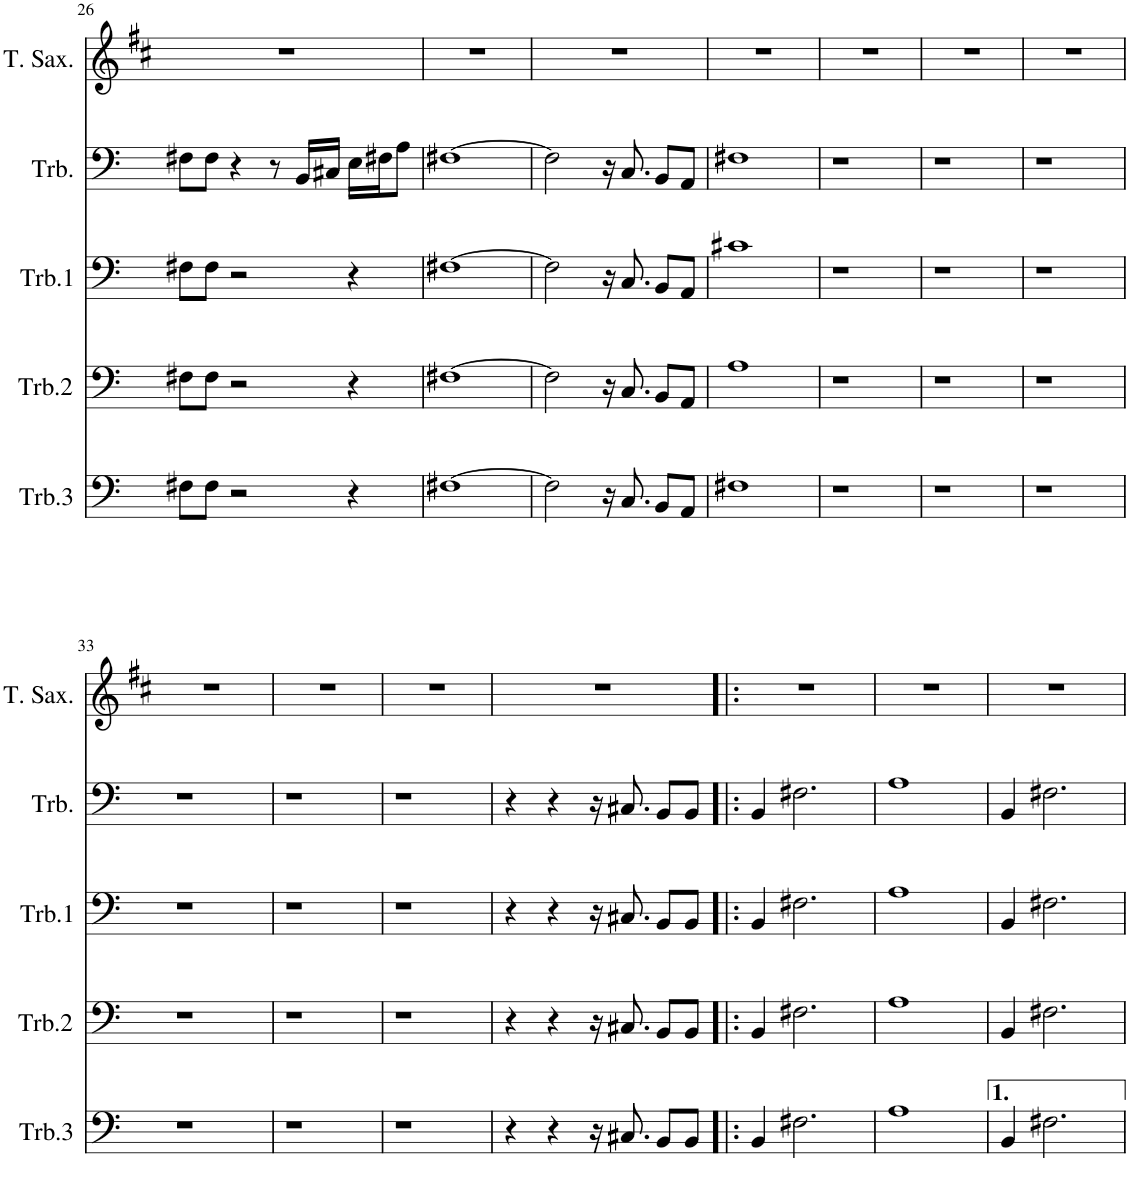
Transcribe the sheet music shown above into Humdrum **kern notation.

**kern	**kern	**kern	**kern	**kern
*part5	*part4	*part3	*part2	*part1
*staff5	*staff4	*staff3	*staff2	*staff1
*I"Trombone 3	*I"Trombone 2	*I"Trombone 1	*I"Trombone	*I"Tenor Saxophone
*I'Trb.3	*I'Trb.2	*I'Trb.1	*I'Trb.	*I'T. Sax.
!!LO:PB:g=z
*clefF4	*clefF4	*clefF4	*clefF4	*clefG2
*	*	*	*	*Trd8c14
*k[]	*k[]	*k[]	*k[]	*k[f#c#]
*M4/4	*M4/4	*M4/4	*M4/4	*M4/4
=26	=26	=26	=26	=26
8F#X\L	8F#X\L	8F#X\L	8F#X\L	1r
8F#\J	8F#\J	8F#\J	8F#\J	.
2r	2r	2r	4r	.
.	.	.	8r	.
.	.	.	16BB/LL	.
.	.	.	16C#X/JJ	.
4r	4r	4r	16E\LL	.
.	.	.	16F#X\J	.
.	.	.	8A\J	.
=27	=27	=27	=27	=27
[1F#X	[1F#X	[1F#X	[1F#X	1r
=28	=28	=28	=28	=28
2F#\]	2F#\]	2F#\]	2F#\]	1r
16r	16r	16r	16r	.
8.C/	8.C/	8.C/	8.C/	.
8BB/L	8BB/L	8BB/L	8BB/L	.
8AA/J	8AA/J	8AA/J	8AA/J	.
=29	=29	=29	=29	=29
1F#X	1A	1c#X	1F#X	1r
=30	=30	=30	=30	=30
1r	1r	1r	1r	1r
=31	=31	=31	=31	=31
1r	1r	1r	1r	1r
=32	=32	=32	=32	=32
1r	1r	1r	1r	1r
!!LO:LB:g=z
=33	=33	=33	=33	=33
1r	1r	1r	1r	1r
=34	=34	=34	=34	=34
1r	1r	1r	1r	1r
=35	=35	=35	=35	=35
1r	1r	1r	1r	1r
=36	=36	=36	=36	=36
4r	4r	4r	4r	1r
4r	4r	4r	4r	.
16r	16r	16r	16r	.
8.C#X/	8.C#X/	8.C#X/	8.C#X/	.
8BB/L	8BB/L	8BB/L	8BB/L	.
8BB/J	8BB/J	8BB/J	8BB/J	.
=37!|:	=37!|:	=37!|:	=37!|:	=37!|:
4BB/	4BB/	4BB/	4BB/	1r
2.F#X\	2.F#X\	2.F#X\	2.F#X\	.
=38	=38	=38	=38	=38
1A	1A	1A	1A	1r
=39	=39	=39	=39	=39
4BB/	4BB/	4BB/	4BB/	1r
2.F#X\	2.F#X\	2.F#X\	2.F#X\	.
=	=	=	=	=
*-	*-	*-	*-	*-
